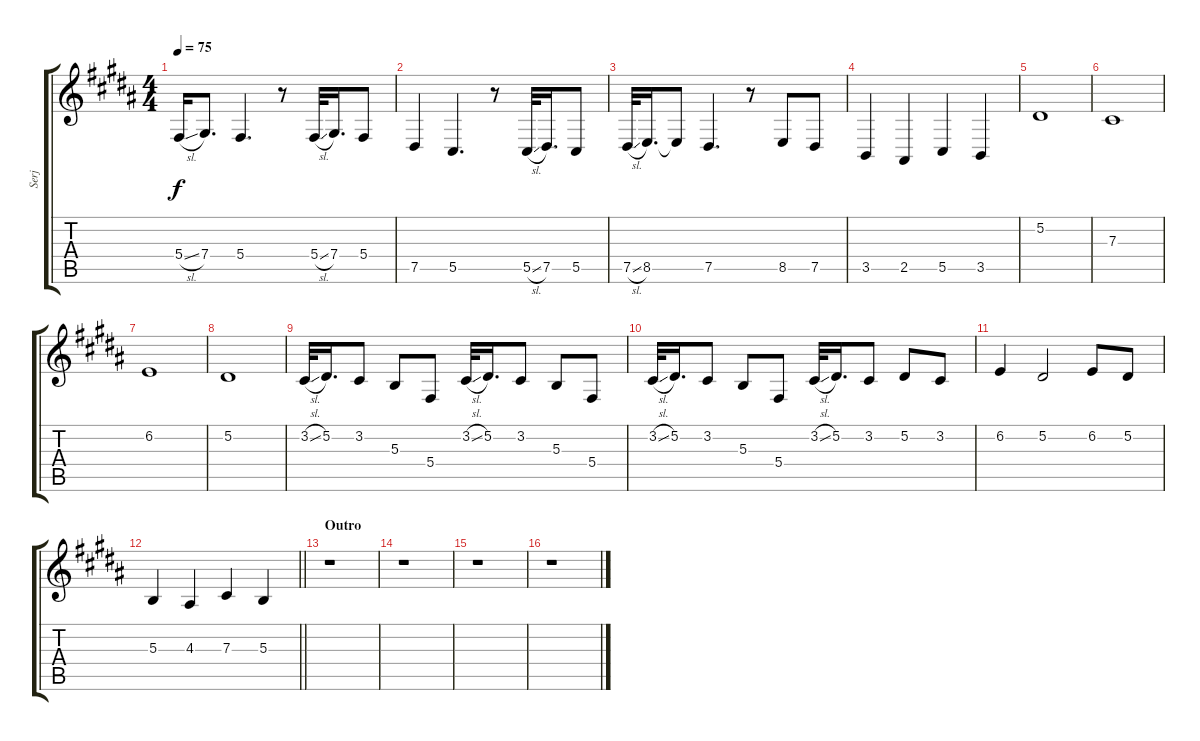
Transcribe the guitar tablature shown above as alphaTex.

\track ("Serj" "Serj") {instrument synthvoice}
\staff {score tabs}
\tuning (Eb4 Bb3 Gb3 Db3 Ab2 Eb2) {hide}
\ts (4 4)
\tempo 75
\clef g2
\ks g#minor
5.4{sl}.16{dy f} 7.4.8{d} 5.4.4{d} r.8 5.4{sl}.32 7.4.16{d} 5.4.8 |
7.5.4 5.5.4{d} r.8 5.5{sl}.32 7.5.16{d} 5.5.8 |
7.5{sl}.32 8.5.16{d} 8.5{t}.8 7.5.4{d} r.8 8.5.8 7.5.8 |
3.5.4 2.5.4 5.5.4 3.5.4 |
5.2.1 |
7.3.1 |
6.2.1 |
5.2.1 |
3.2{sl}.32 5.2.16{d} 3.2.8 5.3.8 5.4.8 3.2{sl}.32 5.2.16{d} 3.2.8 5.3.8 5.4.8 |
3.2{sl}.32 5.2.16{d} 3.2.8 5.3.8 5.4.8 3.2{sl}.32 5.2.16{d} 3.2.8 5.2.8 3.2.8 |
6.2.4 5.2.2 6.2.8 5.2.8 |
\barLineRight lightlight
5.3.4 4.3.4 7.3.4 5.3.4 |
\section ("" "Outro")
r.1 |
r.1 |
r.1 |
r.1
